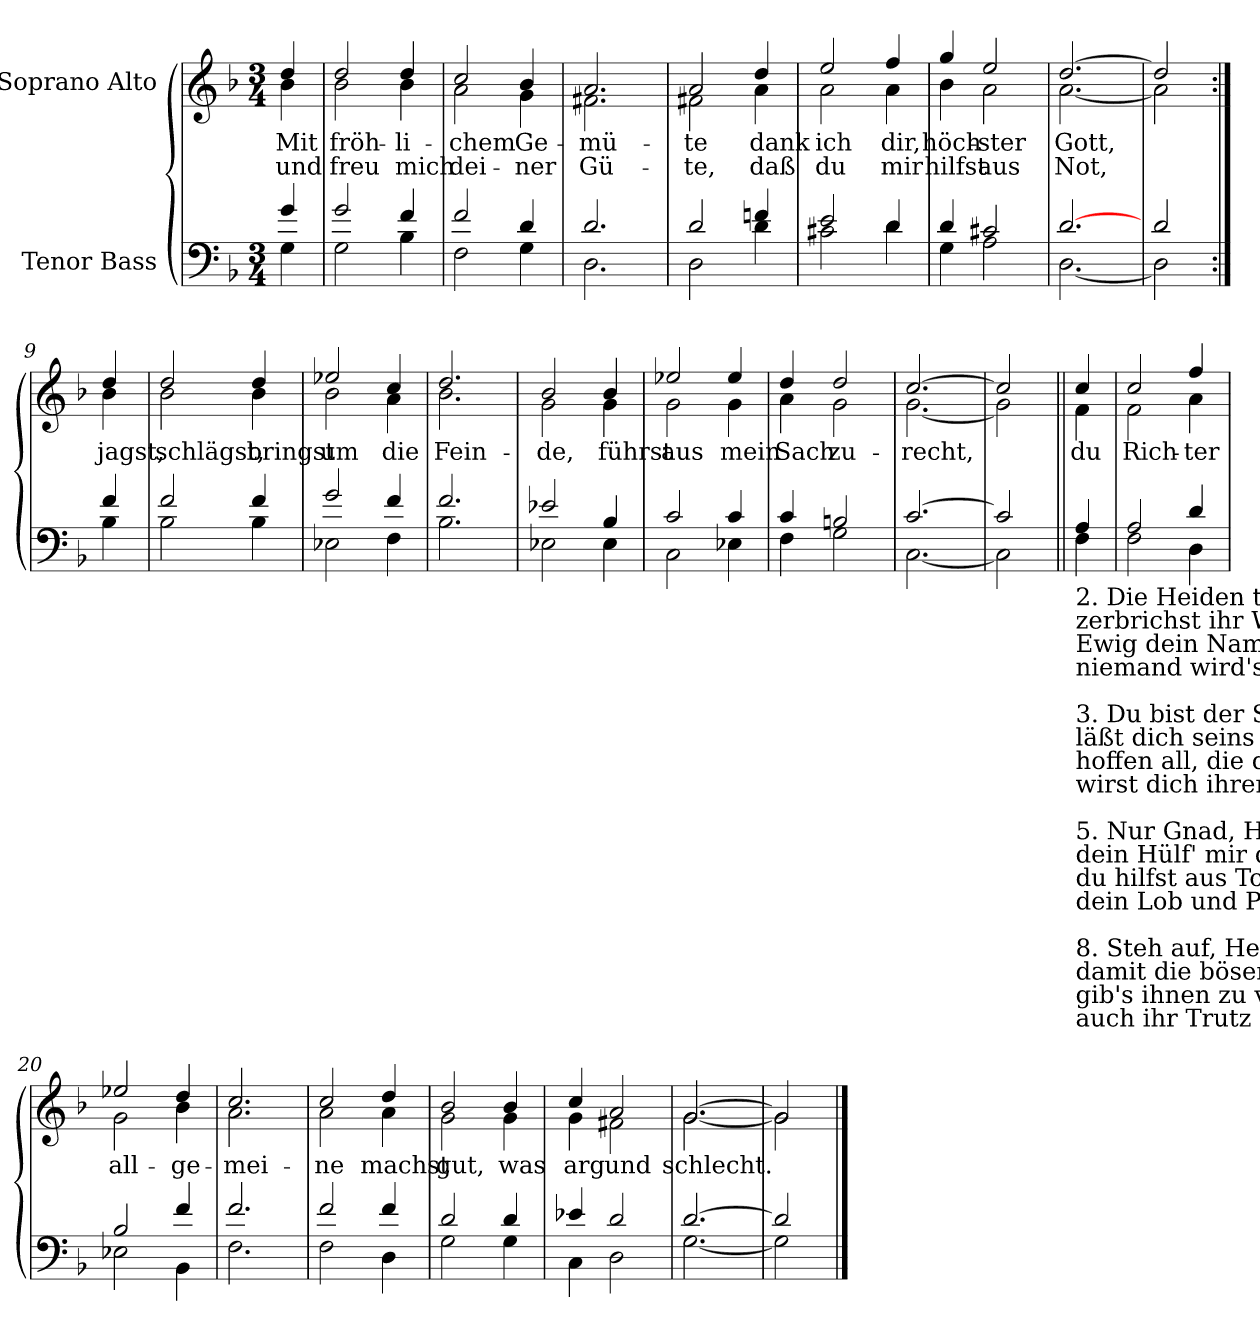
**kern	**kern	**text	**text
*part2	*part1	*part1	*part1
*staff2	*staff1	*staff1	*staff1
*I"Tenor Bass	*I"Soprano Alto	*	*
*clefF4	*clefG2	*	*
*k[b-]	*k[b-]	*	*
*F:	*F:	*	*
*M3/4	*M3/4	*	*
=	=	=	=
*^	*	*	*
!	!	!LO:TX:a:cj:t=Cornelius Becker\n(1561-1604)	!	!
!	!	!LO:TX:a:cj:t=Heinrich Schütz\n(1585-1672)	!	!
!	!	!LO:TX:a:cj:t=Psalm 9, SWV 105	!	!
!	!	!	!LO:LY:b	!LO:LY:b
*	*	*^	*	*
4g/	4G\	4dd/	4b-\	Mit	und
=1	=1	=1	=1	=1	=1
!	!	!	!	!LO:LY:b	!LO:LY:b
2g/	2G\	2dd/	2b-\	fröh-	-freu
!	!	!	!	!LO:LY:b	!LO:LY:b
4f/	4B-\	4dd/	4b-\	li-	-mich
=2	=2	=2	=2	=2	=2
!	!	!	!	!LO:LY:b	!LO:LY:b
2f/	2F\	2cc/	2a\	chem	dei-
!	!	!	!	!LO:LY:b	!LO:LY:b
4d/	4G\	4b-/	4g\	-Ge-	-ner
=3	=3	=3	=3	=3	=3
!	!	!	!	!LO:LY:b	!LO:LY:b
2.d/	2.D\	2.a/	2.f#X\	mü-	-Gü-
=4	=4	=4	=4	=4	=4
!	!	!	!	!LO:LY:b	!LO:LY:b
2d/	2D\	2a/	2f#X\	-te	te,
!	!	!	!	!LO:LY:b	!LO:LY:b
4fn/	4d\	4dd/	4a\	dank	daß
=5	=5	=5	=5	=5	=5
!	!	!	!	!LO:LY:b	!LO:LY:b
2e/	2c#X\	2ee/	2a\	ich	du
!	!	!	!	!LO:LY:b	!LO:LY:b
4d/	4d\	4ff/	4a\	dir,	mir
=6	=6	=6	=6	=6	=6
!	!	!	!	!LO:LY:b	!LO:LY:b
4d/	4G\	4gg/	4b-\	höch-	-hilfst
!	!	!	!	!LO:LY:b	!LO:LY:b
2c#X/	2A\	2ee/	2a\	ster	aus
=7	=7	=7	=7	=7	=7
!	!	!	!	!LO:LY:b	!LO:LY:b
[2.d/	[2.D\	[2.dd/	[2.a\	Gott,	Not,
=8	=8	=8	=8	=8	=8
2d/	2D\]	2dd/]	2a\]	.	.
!!LO:LB:g=z	!!
=9:|!	=9:|!	=9:|!	=9:|!	=9:|!	=9:|!
!	!	!	!	!LO:LY:b	!
4f/	4B-\	4dd/	4b-\	jagst,	.
=10	=10	=10	=10	=10	=10
!	!	!	!	!LO:LY:b	!
2f/	2B-\	2dd/	2b-\	schlägst,	.
!	!	!	!	!LO:LY:b	!
4f/	4B-\	4dd/	4b-\	bringst	.
=11	=11	=11	=11	=11	=11
!	!	!	!	!LO:LY:b	!
2g/	2E-X\	2ee-X/	2b-\	um	.
!	!	!	!	!LO:LY:b	!
4f/	4F\	4cc/	4a\	die	.
=12	=12	=12	=12	=12	=12
!	!	!	!	!LO:LY:b	!
2.f/	2.B-\	2.dd/	2.b-\	Fein-	.
=13	=13	=13	=13	=13	=13
!	!	!	!	!LO:LY:b	!
2e-X/	2E-X\	2b-/	2g\	-de,	.
!	!	!	!	!LO:LY:b	!
4B-/	4E-\	4b-/	4g\	führst	.
=14	=14	=14	=14	=14	=14
!	!	!	!	!LO:LY:b	!
2c/	2C\	2ee-X/	2g\	aus	.
!	!	!	!	!LO:LY:b	!
4c/	4E-X\	4ee-/	4g\	mein	.
=15	=15	=15	=15	=15	=15
!	!	!	!	!LO:LY:b	!
4c/	4F\	4dd/	4a\	Sach	.
!	!	!	!	!LO:LY:b	!
2Bn/	2G\	2dd/	2g\	zu-	.
=16	=16	=16	=16	=16	=16
!	!	!	!	!LO:LY:b	!
[2.c/	[2.C\	[2.cc/	[2.g\	-recht,	.
=17	=17	=17	=17	=17	=17
2c/]	2C\]	2cc/]	2g\]	.	.
!!LO:LB:g=z	!!
=18||	=18||	=18||	=18||	=18||	=18||
!LO:TX:b:t=2. Die Heiden tust du strafen, bringst die Gottlosen um,\nzerbrichst ihr Wehr und Waffen, ihr Nam' vergeht samt ihn' n.\nEwig dein Nam' wird bleiben, dein Richtstuhl ist bereit,\nniemand wird's hintertreiben, wann du regierst die Leut.\n\n3. Du bist der Schutz des Armen, ein' Zuflucht in der Not,\nläßt dich seins Leids erbarmen; drum auf dich frommen Gott\nhoffen all, die dich kennen, und ehr'n den Namen dein,\nwirst dich ihrer nicht schämen, ihr Helfer stets zu sein.\n\n5. Nur Gnad, Herr, ich begehre, sieh an mein Elend groß,\ndein Hülf' mir doch gewähre, sonst mich der Feind find't bloß,\ndu hilfst aus Todesnöten, d'rob will ich fröhlich sein,\ndein Lob und Preis vertreten in christlicher Gemein'.\n\n8. Steh auf, Herr Gott, beizeiten, laß gehen dein Gericht,\ndamit die bösen Leute Oberhand kriegen nicht,\ngib's ihnen zu verstehen, daß sie nur Menschen sind,\nauch ihr Trutz muß vergehen vor deiner Macht geschwind.	!	!	!	!	!
!	!	!	!	!LO:LY:b	!
4A/	4F\	4cc/	4f\	du	.
=19	=19	=19	=19	=19	=19
!	!	!	!	!LO:LY:b	!
2A/	2F\	2cc/	2f\	Rich-	.
!	!	!	!	!LO:LY:b	!
4d/	4D\	4ff/	4a\	-ter	.
=20	=20	=20	=20	=20	=20
!	!	!	!	!LO:LY:b	!
2B-/	2E-X\	2ee-X/	2g\	all-	.
!	!	!	!	!LO:LY:b	!
4f/	4BB-\	4dd/	4b-\	-ge-	.
=21	=21	=21	=21	=21	=21
!	!	!	!	!LO:LY:b	!
2.f/	2.F\	2.cc/	2.a\	-mei-	.
=22	=22	=22	=22	=22	=22
!	!	!	!	!LO:LY:b	!
2f/	2F\	2cc/	2a\	-ne	.
!	!	!	!	!LO:LY:b	!
4f/	4D\	4dd/	4a\	machst	.
=23	=23	=23	=23	=23	=23
!	!	!	!	!LO:LY:b	!
2d/	2G\	2b-/	2g\	gut,	.
!	!	!	!	!LO:LY:b	!
4d/	4G\	4b-/	4g\	was	.
=24	=24	=24	=24	=24	=24
!	!	!	!	!LO:LY:b	!
4e-X/	4C\	4cc/	4g\	arg	.
!	!	!	!	!LO:LY:b	!
2d/	2D\	2a/	2f#X\	und	.
=25	=25	=25	=25	=25	=25
!	!	!	!	!LO:LY:b	!
[2.d/	[2.G\	[2.g/	[2.g\	schlecht.	.
=26	=26	=26	=26	=26	=26
2d/]	2G\]	2g/]	2g\]	.	.
*v	*v	*	*	*	*
*	*v	*v	*	*
==	==	==	==
*-	*-	*-	*-
